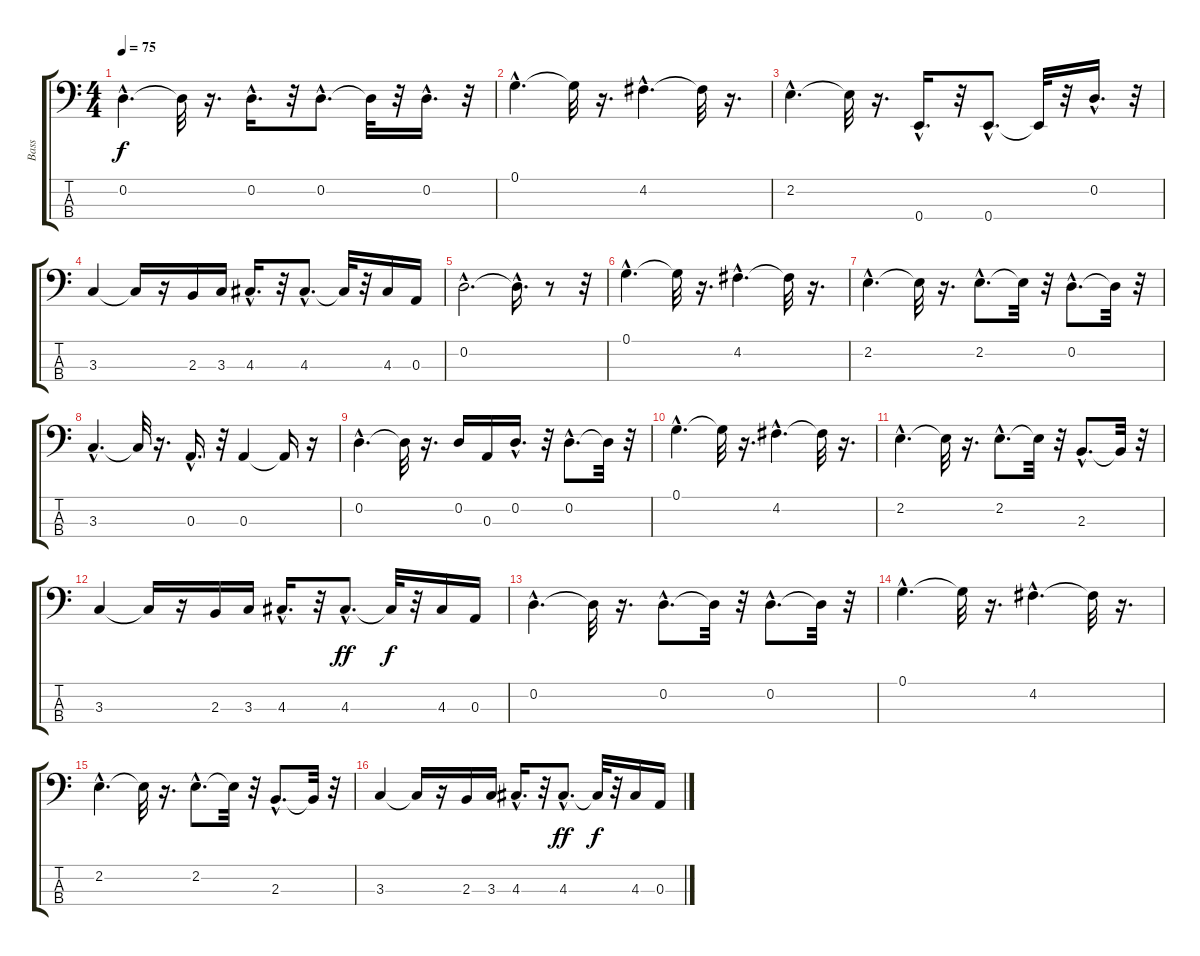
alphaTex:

\track ("Bass" "Bass") {instrument acousticbass}
\staff {score tabs}
\tuning (G2 D2 A1 E1) {hide}
\ts (4 4)
\tempo 75
\clef f4
\ks c
0.2{hac}.4{d dy f} 0.2{t}.32 r.16{d} 0.2{hac}.16{d} r.32 0.2{hac}.8{d} 0.2{t}.32 r.32 0.2{hac}.16{d} r.32 |
0.1{hac}.4{d} 0.1{t}.32 r.16{d} 4.2{hac}.4{d} 4.2{t}.32 r.16{d} |
2.2{hac}.4{d} 2.2{t}.32 r.16{d} 0.4{hac}.16{d} r.32 0.4{hac}.8{d} 0.4{t}.32 r.32 0.2{hac}.16{d} r.32 |
3.3.4 3.3{t}.16 r.16 2.3.16 3.3.16 4.3{hac}.16{d} r.32 4.3{hac}.8{d} 4.3{t}.32 r.32 4.3.16 0.3.16 |
0.2{hac}.2{d} 0.2{hac t}.16{d} r.8 r.32 |
0.1{hac}.4{d} 0.1{t}.32 r.16{d} 4.2{hac}.4{d} 4.2{t}.32 r.16{d} |
2.2{hac}.4{d} 2.2{t}.32 r.16{d} 2.2{hac}.8{d} 2.2{t}.32 r.32 0.2{hac}.8{d} 0.2{t}.32 r.32 |
3.3{hac}.4{d} 3.3{t}.32 r.16{d} 0.3{hac}.16{d} r.32 0.3.4 0.3{t}.16 r.16 |
0.2{hac}.4{d} 0.2{t}.32 r.16{d} 0.2.16 0.3.16 0.2{hac}.16{d} r.32 0.2{hac}.8{d} 0.2{t}.32 r.32 |
0.1{hac}.4{d} 0.1{t}.32 r.16{d} 4.2{hac}.4{d} 4.2{t}.32 r.16{d} |
2.2{hac}.4{d} 2.2{t}.32 r.16{d} 2.2{hac}.8{d} 2.2{t}.32 r.32 2.3{hac}.8{d} 2.3{t}.32 r.32 |
3.3.4 3.3{t}.16 r.16 2.3.16 3.3.16 4.3{hac}.16{d} r.32 4.3{hac}.8{d dy ff} 4.3{t}.32{dy f} r.32 4.3.16 0.3.16 |
0.2{hac}.4{d} 0.2{t}.32 r.16{d} 0.2{hac}.8{d} 0.2{t}.32 r.32 0.2{hac}.8{d} 0.2{t}.32 r.32 |
0.1{hac}.4{d} 0.1{t}.32 r.16{d} 4.2{hac}.4{d} 4.2{t}.32 r.16{d} |
2.2{hac}.4{d} 2.2{t}.32 r.16{d} 2.2{hac}.8{d} 2.2{t}.32 r.32 2.3{hac}.8{d} 2.3{t}.32 r.32 |
3.3.4 3.3{t}.16 r.16 2.3.16 3.3.16 4.3{hac}.16{d} r.32 4.3{hac}.8{d dy ff} 4.3{t}.32{dy f} r.32 4.3.16 0.3.16
